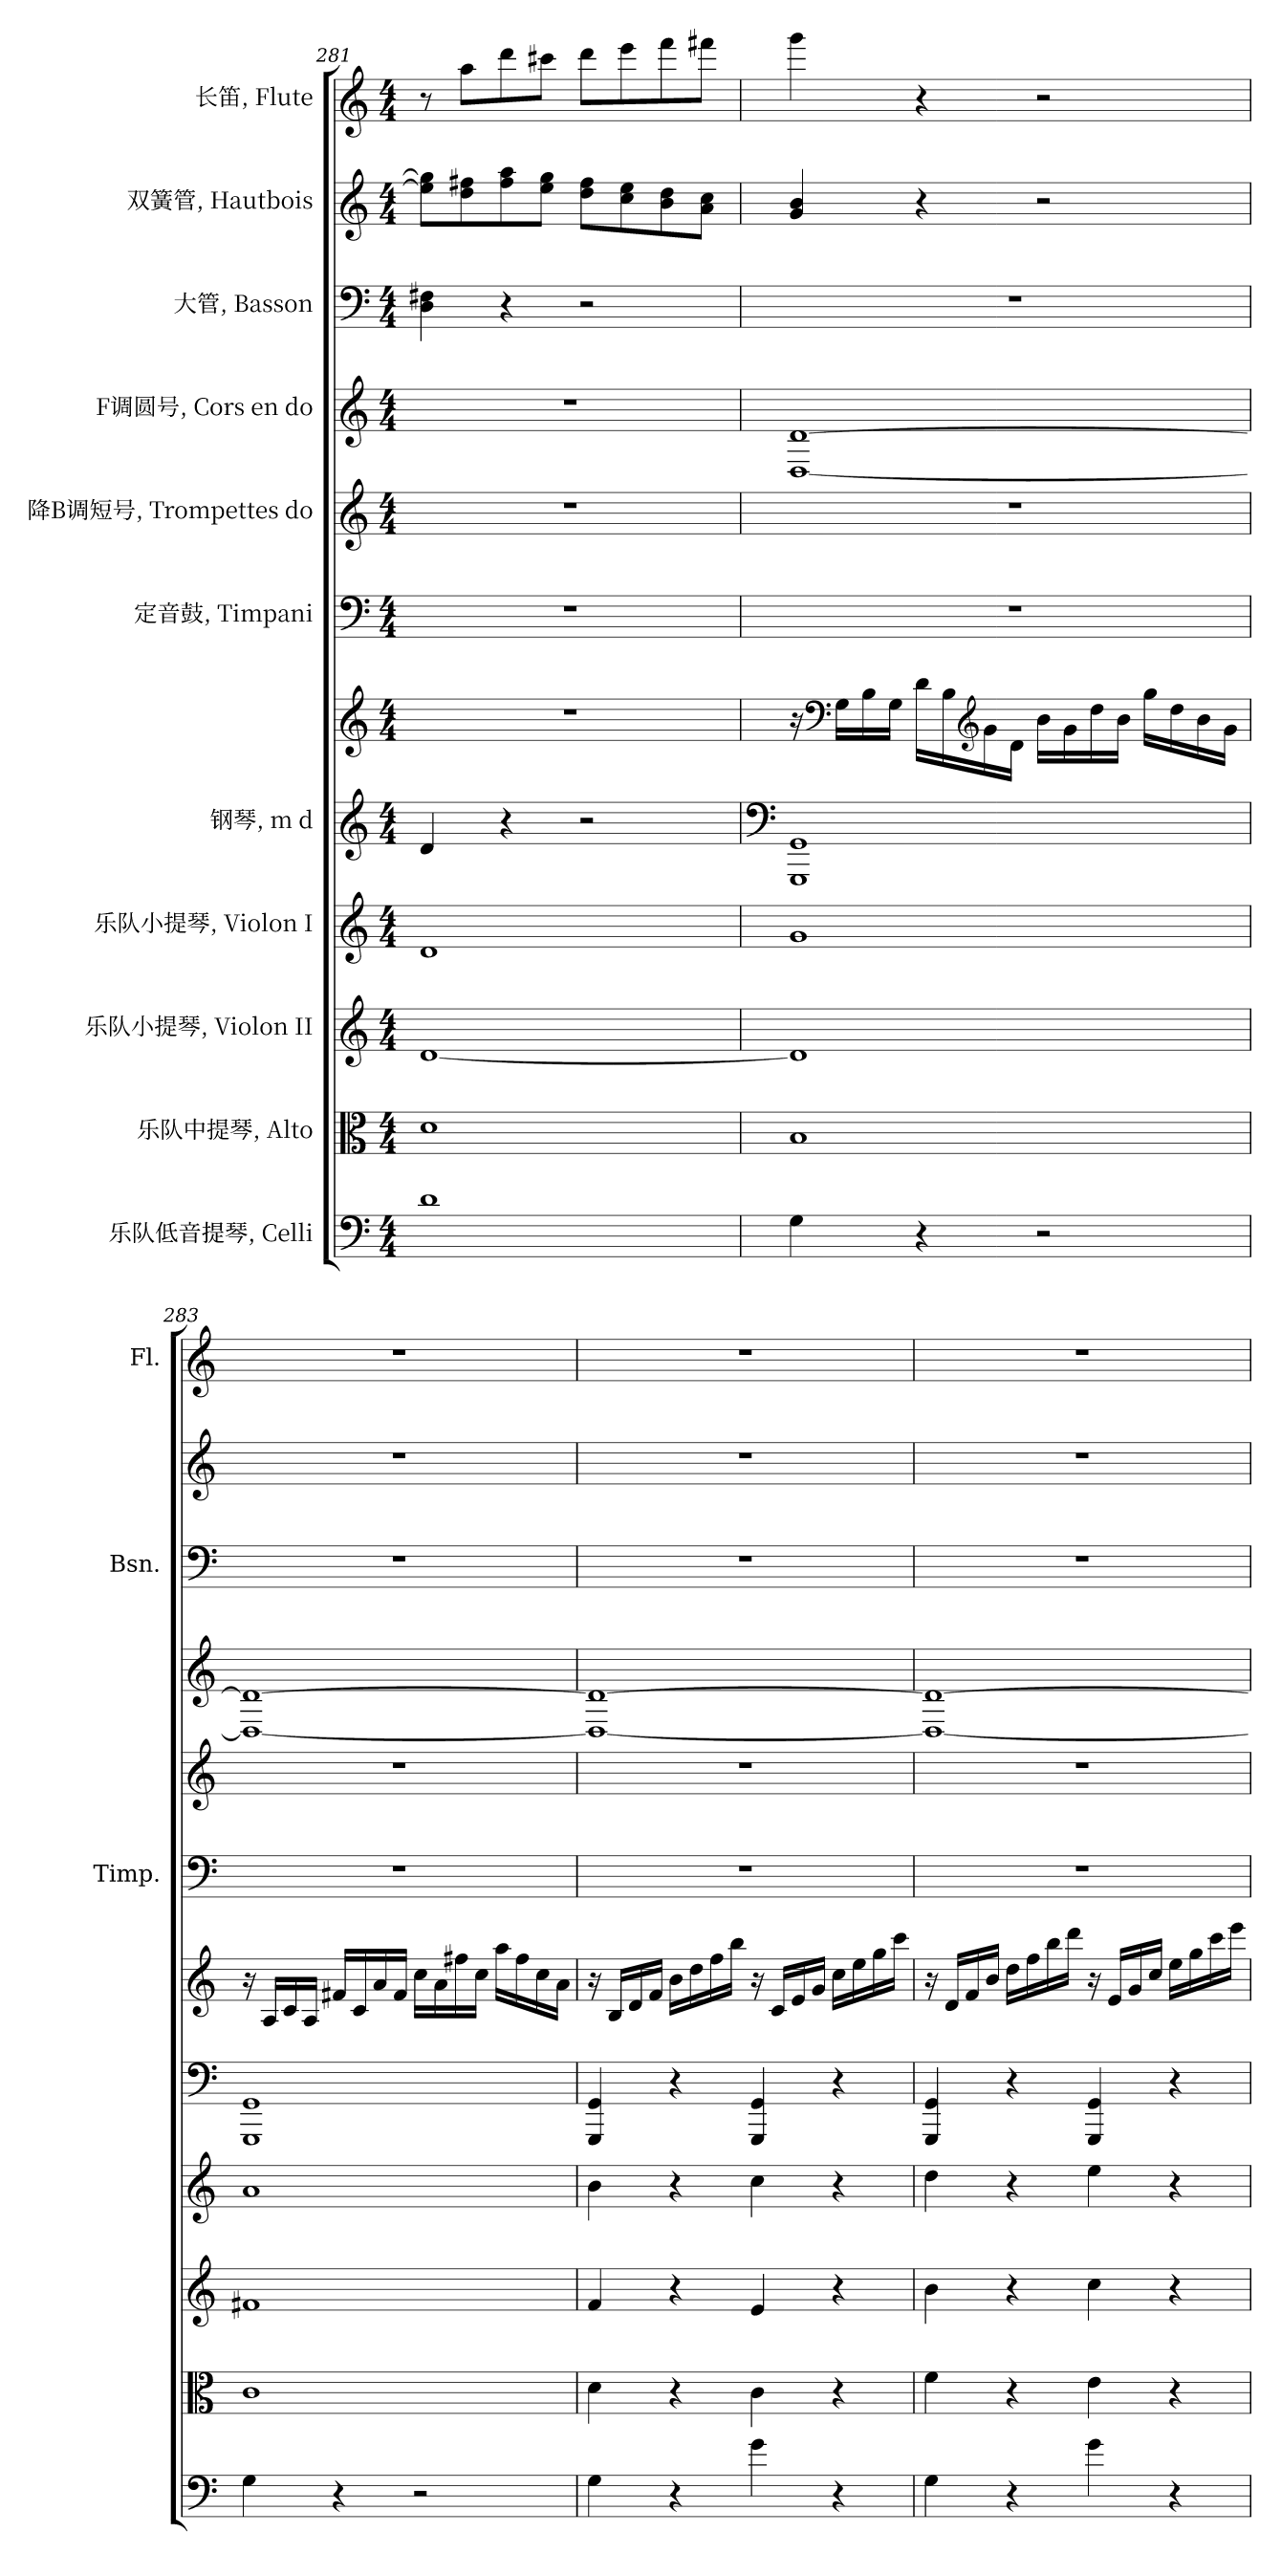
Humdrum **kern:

**kern	**kern	**kern	**kern	**kern	**kern	**kern	**kern	**kern	**kern	**kern	**kern
*part11	*part10	*part9	*part8	*part7	*part7	*part6	*part5	*part4	*part3	*part2	*part1
*staff12	*staff11	*staff10	*staff9	*staff8	*staff7	*staff6	*staff5	*staff4	*staff3	*staff2	*staff1
*I"乐队低音提琴, Celli	*I"乐队中提琴, Alto	*I"乐队小提琴, Violon II	*I"乐队小提琴, Violon I	*I"钢琴, m d	*	*I"定音鼓, Timpani	*I"降B调短号, Trompettes do	*I"F调圆号, Cors en do	*I"大管, Basson	*I"双簧管, Hautbois	*I"长笛, Flute
*	*	*	*	*	*	*I'Timp.	*	*	*I'Bsn.	*	*I'Fl.
*clefF4	*clefC3	*clefG2	*clefG2	*clefG2	*clefG2	*clefF4	*clefG2	*clefG2	*clefF4	*clefG2	*clefG2
*ITrd7c12	*	*	*	*	*	*	*ITrd1c2	*ITrd4c7	*	*	*
*k[]	*k[]	*k[]	*k[]	*k[]	*k[]	*k[]	*k[b-e-]	*k[b-]	*k[]	*k[]	*k[]
*M4/4	*M4/4	*M4/4	*M4/4	*M4/4	*M4/4	*M4/4	*M4/4	*M4/4	*M4/4	*M4/4	*M4/4
=281	=281	=281	=281	=281	=281	=281	=281	=281	=281	=281	=281
1D	1d	[1d	1d	4d/	1r	1r	1r	1r	4D\ 4F#X\	8ee\] 8gg\]L	8r
.	.	.	.	.	.	.	.	.	.	8dd\ 8ff#X\	8aa\L
.	.	.	.	4r	.	.	.	.	4r	8ff#\ 8aa\	8ddd\
.	.	.	.	.	.	.	.	.	.	8ee\ 8gg\J	8ccc#X\J
.	.	.	.	2r	.	.	.	.	2r	8dd\ 8ff#\L	8ddd\L
.	.	.	.	.	.	.	.	.	.	8cc\ 8ee\	8eee\
.	.	.	.	.	.	.	.	.	.	8b\ 8dd\	8fff\
.	.	.	.	.	.	.	.	.	.	8a\ 8cc\J	8fff#X\J
!!LO:PB:g=z
=282	=282	=282	=282	=282	=282	=282	=282	=282	=282	=282	=282
*	*	*	*	*clefF4	*	*	*	*	*	*	*
4GG\	1B	1d]	1g	1GGG 1GG	16r	1r	1r	[1GG [1G	1r	4g/ 4b/	4ggg\
*	*	*	*	*	*clefF4	*	*	*	*	*	*
.	.	.	.	.	16G\LL	.	.	.	.	.	.
.	.	.	.	.	16B\	.	.	.	.	.	.
.	.	.	.	.	16G\JJ	.	.	.	.	.	.
4r	.	.	.	.	16d\LL	.	.	.	.	4r	4r
.	.	.	.	.	16B\	.	.	.	.	.	.
*	*	*	*	*	*clefG2	*	*	*	*	*	*
.	.	.	.	.	16g\	.	.	.	.	.	.
.	.	.	.	.	16d\JJ	.	.	.	.	.	.
2r	.	.	.	.	16b\LL	.	.	.	.	2r	2r
.	.	.	.	.	16g\	.	.	.	.	.	.
.	.	.	.	.	16dd\	.	.	.	.	.	.
.	.	.	.	.	16b\JJ	.	.	.	.	.	.
.	.	.	.	.	16gg\LL	.	.	.	.	.	.
.	.	.	.	.	16dd\	.	.	.	.	.	.
.	.	.	.	.	16b\	.	.	.	.	.	.
.	.	.	.	.	16g\JJ	.	.	.	.	.	.
=283	=283	=283	=283	=283	=283	=283	=283	=283	=283	=283	=283
4GG\	1c	1f#X	1a	1GGG 1GG	16r	1r	1r	1GG_ 1G_	1r	1r	1r
.	.	.	.	.	16A/LL	.	.	.	.	.	.
.	.	.	.	.	16c/	.	.	.	.	.	.
.	.	.	.	.	16A/JJ	.	.	.	.	.	.
4r	.	.	.	.	16f#X/LL	.	.	.	.	.	.
.	.	.	.	.	16c/	.	.	.	.	.	.
.	.	.	.	.	16a/	.	.	.	.	.	.
.	.	.	.	.	16f#/JJ	.	.	.	.	.	.
2r	.	.	.	.	16cc\LL	.	.	.	.	.	.
.	.	.	.	.	16a\	.	.	.	.	.	.
.	.	.	.	.	16ff#X\	.	.	.	.	.	.
.	.	.	.	.	16cc\JJ	.	.	.	.	.	.
.	.	.	.	.	16aa\LL	.	.	.	.	.	.
.	.	.	.	.	16ff#\	.	.	.	.	.	.
.	.	.	.	.	16cc\	.	.	.	.	.	.
.	.	.	.	.	16a\JJ	.	.	.	.	.	.
!!LO:PB:g=z
=284	=284	=284	=284	=284	=284	=284	=284	=284	=284	=284	=284
4GG\	4d\	4f/	4b\	4GGG/ 4GG/	16r	1r	1r	1GG_ 1G_	1r	1r	1r
.	.	.	.	.	16B/LL	.	.	.	.	.	.
.	.	.	.	.	16d/	.	.	.	.	.	.
.	.	.	.	.	16f/JJ	.	.	.	.	.	.
4r	4r	4r	4r	4r	16b\LL	.	.	.	.	.	.
.	.	.	.	.	16dd\	.	.	.	.	.	.
.	.	.	.	.	16ff\	.	.	.	.	.	.
.	.	.	.	.	16bb\JJ	.	.	.	.	.	.
4G\	4c\	4e/	4cc\	4GGG/ 4GG/	16r	.	.	.	.	.	.
.	.	.	.	.	16c/LL	.	.	.	.	.	.
.	.	.	.	.	16e/	.	.	.	.	.	.
.	.	.	.	.	16g/JJ	.	.	.	.	.	.
4r	4r	4r	4r	4r	16cc\LL	.	.	.	.	.	.
.	.	.	.	.	16ee\	.	.	.	.	.	.
.	.	.	.	.	16gg\	.	.	.	.	.	.
.	.	.	.	.	16ccc\JJ	.	.	.	.	.	.
=285	=285	=285	=285	=285	=285	=285	=285	=285	=285	=285	=285
4GG\	4f\	4b\	4dd\	4GGG/ 4GG/	16r	1r	1r	1GG_ 1G_	1r	1r	1r
.	.	.	.	.	16d/LL	.	.	.	.	.	.
.	.	.	.	.	16f/	.	.	.	.	.	.
.	.	.	.	.	16b/JJ	.	.	.	.	.	.
4r	4r	4r	4r	4r	16dd\LL	.	.	.	.	.	.
.	.	.	.	.	16ff\	.	.	.	.	.	.
.	.	.	.	.	16bb\	.	.	.	.	.	.
.	.	.	.	.	16ddd\JJ	.	.	.	.	.	.
4G\	4e\	4cc\	4ee\	4GGG/ 4GG/	16r	.	.	.	.	.	.
.	.	.	.	.	16e/LL	.	.	.	.	.	.
.	.	.	.	.	16g/	.	.	.	.	.	.
.	.	.	.	.	16cc/JJ	.	.	.	.	.	.
4r	4r	4r	4r	4r	16ee\LL	.	.	.	.	.	.
.	.	.	.	.	16gg\	.	.	.	.	.	.
.	.	.	.	.	16ccc\	.	.	.	.	.	.
.	.	.	.	.	16eee\JJ	.	.	.	.	.	.
=	=	=	=	=	=	=	=	=	=	=	=
*-	*-	*-	*-	*-	*-	*-	*-	*-	*-	*-	*-
